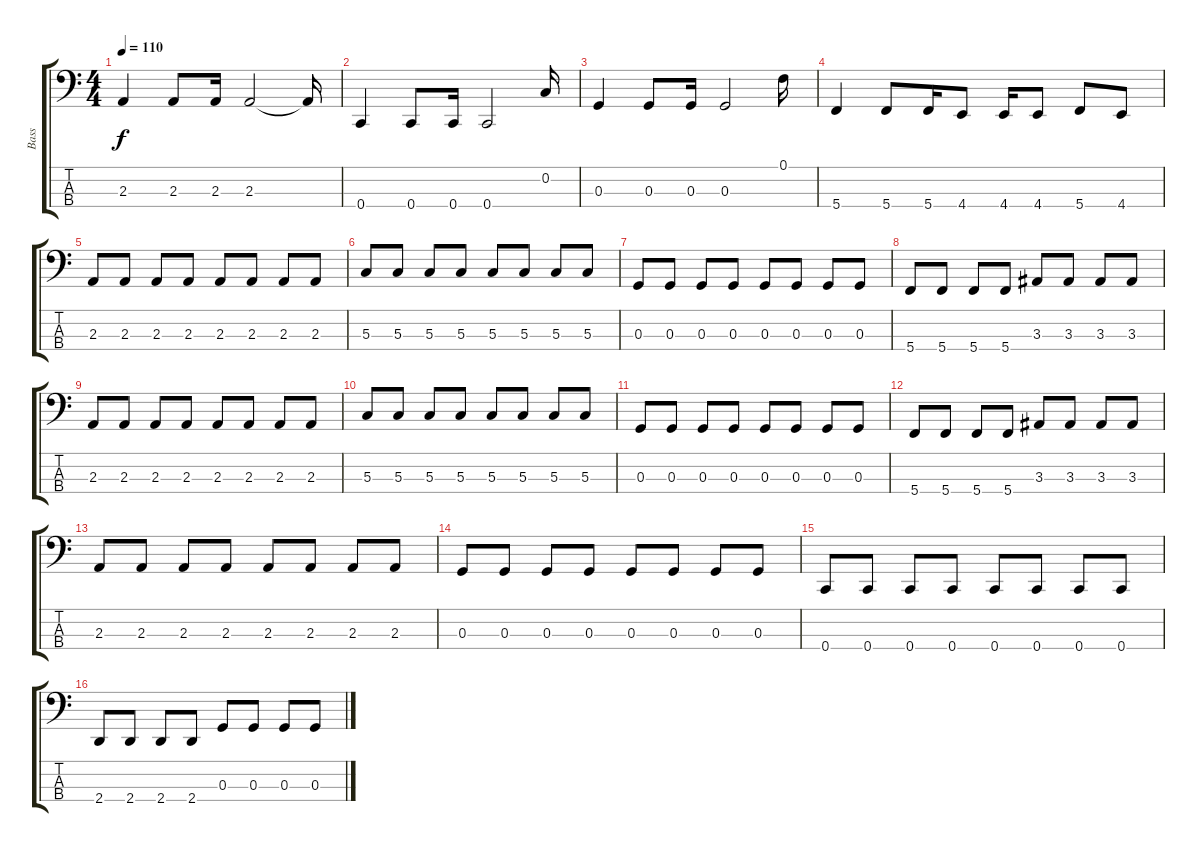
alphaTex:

\track ("Bass" "Bass") {instrument electricbassfinger}
\staff {score tabs}
\tuning (F2 C2 G1 C1) {hide}
\ts (4 4)
\tempo 110
\clef f4
\ks c
2.3.4{dy f} 2.3.8 2.3.16 2.3.2 2.3{t}.16 |
0.4.4 0.4.8 0.4.16 0.4.2 0.2.16 |
0.3.4 0.3.8 0.3.16 0.3.2 0.1.16 |
5.4.4 5.4.8 5.4.16 4.4.8 4.4.16 4.4.8 5.4.8 4.4.8 |
2.3.8 2.3.8 2.3.8 2.3.8 2.3.8 2.3.8 2.3.8 2.3.8 |
5.3.8 5.3.8 5.3.8 5.3.8 5.3.8 5.3.8 5.3.8 5.3.8 |
0.3.8 0.3.8 0.3.8 0.3.8 0.3.8 0.3.8 0.3.8 0.3.8 |
5.4.8 5.4.8 5.4.8 5.4.8 3.3.8 3.3.8 3.3.8 3.3.8 |
2.3.8 2.3.8 2.3.8 2.3.8 2.3.8 2.3.8 2.3.8 2.3.8 |
5.3.8 5.3.8 5.3.8 5.3.8 5.3.8 5.3.8 5.3.8 5.3.8 |
0.3.8 0.3.8 0.3.8 0.3.8 0.3.8 0.3.8 0.3.8 0.3.8 |
5.4.8 5.4.8 5.4.8 5.4.8 3.3.8 3.3.8 3.3.8 3.3.8 |
2.3.8 2.3.8 2.3.8 2.3.8 2.3.8 2.3.8 2.3.8 2.3.8 |
0.3.8 0.3.8 0.3.8 0.3.8 0.3.8 0.3.8 0.3.8 0.3.8 |
0.4.8 0.4.8 0.4.8 0.4.8 0.4.8 0.4.8 0.4.8 0.4.8 |
2.4.8 2.4.8 2.4.8 2.4.8 0.3.8 0.3.8 0.3.8 0.3.8
